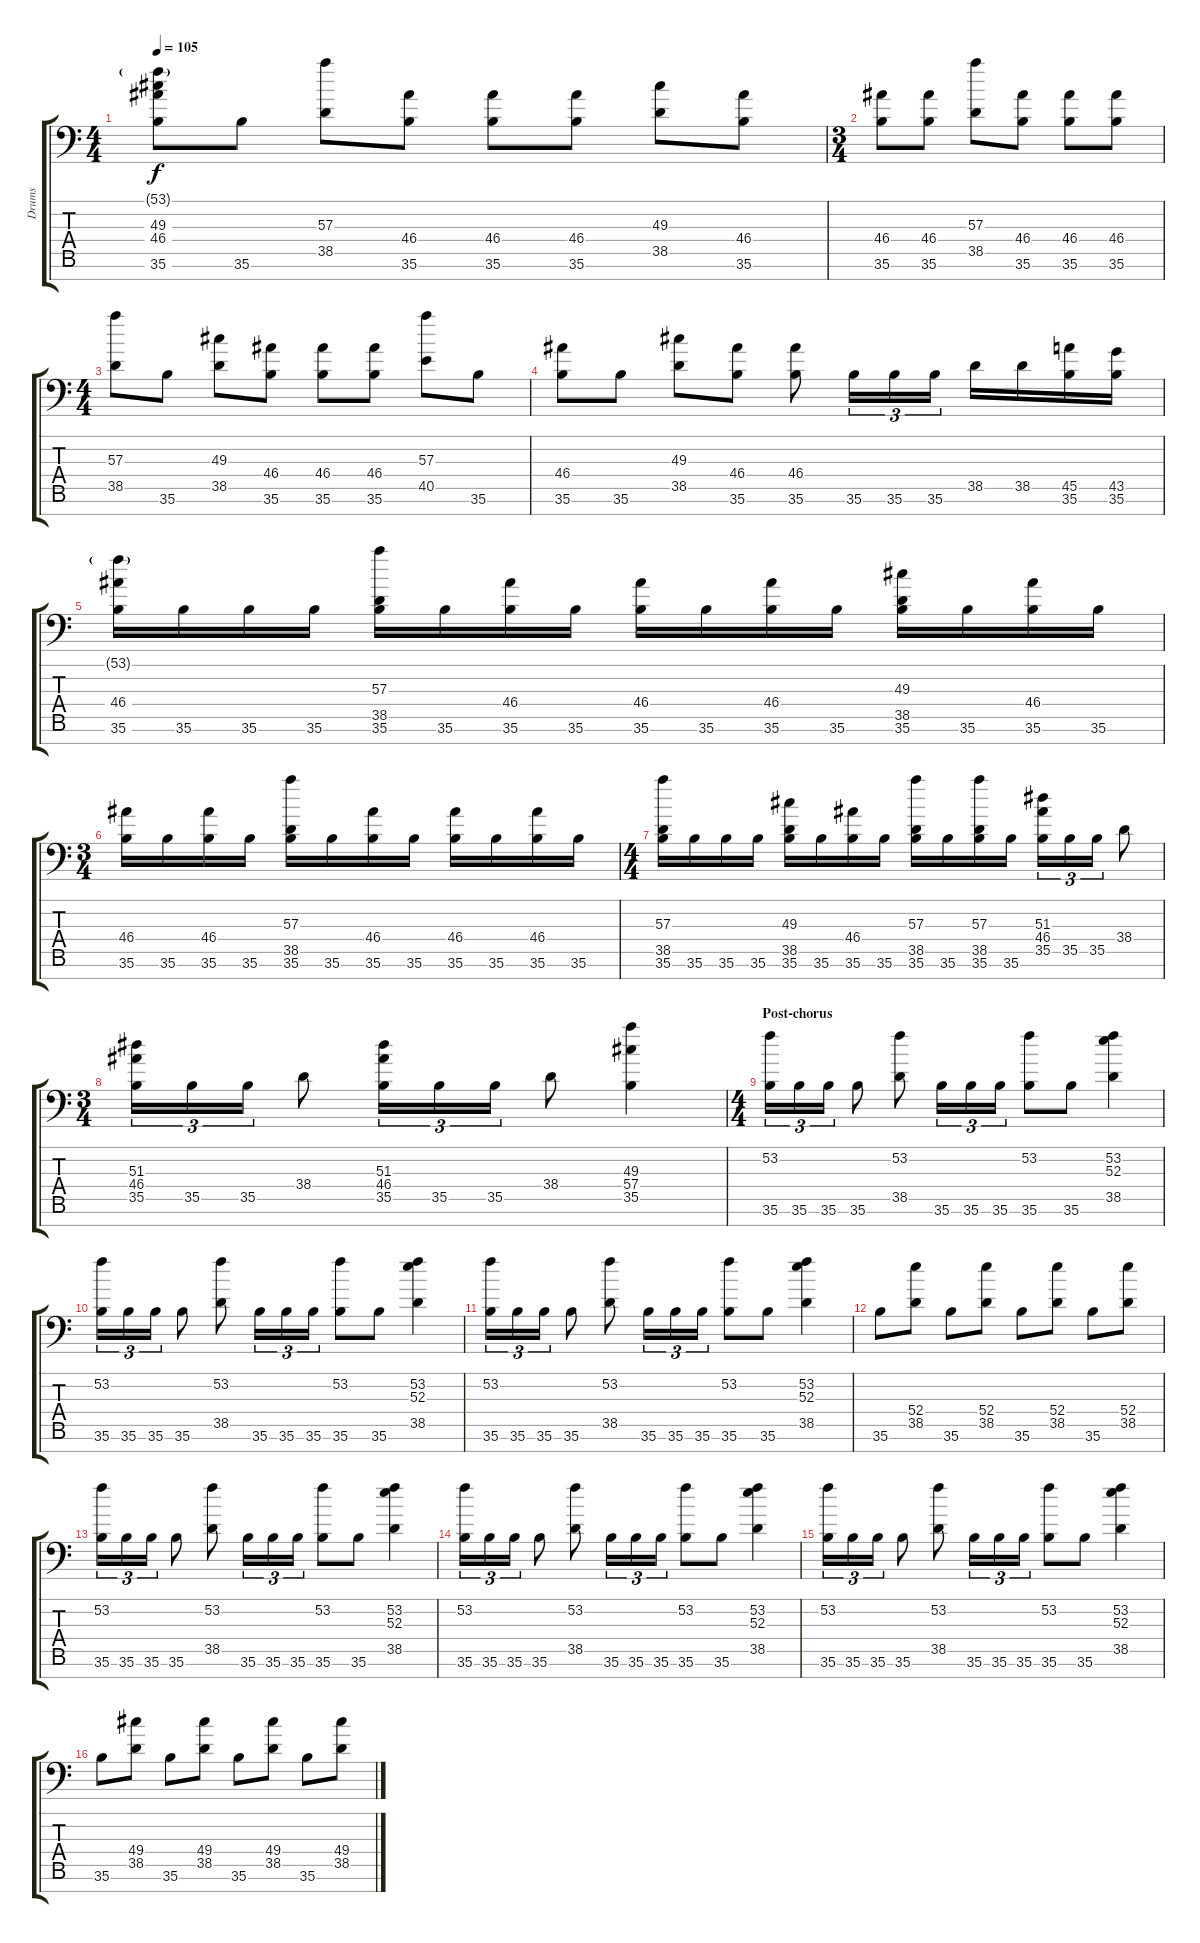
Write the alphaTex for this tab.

\track ("Drums" "Drums") {instrument acousticgrandpiano}
\staff {score tabs}
\tuning (C-1 C-1 C-1 C-1 C-1 C-1 C-1) {hide}
\ts (4 4)
\tempo 105
\clef f4
\ks c
(53.1{g} 49.3 46.4 35.6).8{dy f} 35.6.8 (57.3 38.5).8 (46.4 35.6).8 (46.4 35.6).8 (46.4 35.6).8 (49.3 38.5).8 (46.4 35.6).8 |
\ts (3 4)
(46.4 35.6).8 (46.4 35.6).8 (57.3 38.5).8 (46.4 35.6).8 (46.4 35.6).8 (46.4 35.6).8 |
\ts (4 4)
(57.3 38.5).8 35.6.8 (49.3 38.5).8 (46.4 35.6).8 (46.4 35.6).8 (46.4 35.6).8 (57.3 40.5).8 35.6.8 |
(46.4 35.6).8 35.6.8 (49.3 38.5).8 (46.4 35.6).8 (46.4 35.6).8 35.6.16{tu (3 2)} 35.6.16{tu (3 2)} 35.6.16{tu (3 2)} 38.5.16 38.5.16 (45.5 35.6).16 (43.5 35.6).16 |
(53.1{g} 46.4 35.6).16 35.6.16 35.6.16 35.6.16 (57.3 38.5 35.6).16 35.6.16 (46.4 35.6).16 35.6.16 (46.4 35.6).16 35.6.16 (46.4 35.6).16 35.6.16 (49.3 38.5 35.6).16 35.6.16 (46.4 35.6).16 35.6.16 |
\ts (3 4)
(46.4 35.6).16 35.6.16 (46.4 35.6).16 35.6.16 (57.3 38.5 35.6).16 35.6.16 (46.4 35.6).16 35.6.16 (46.4 35.6).16 35.6.16 (46.4 35.6).16 35.6.16 |
\ts (4 4)
(57.3 38.5 35.6).16 35.6.16 35.6.16 35.6.16 (49.3 38.5 35.6).16 35.6.16 (46.4 35.6).16 35.6.16 (57.3 38.5 35.6).16 35.6.16 (57.3 38.5 35.6).16 35.6.16 (51.3 46.4 35.5).16{tu (3 2)} 35.5.16{tu (3 2)} 35.5.16{tu (3 2)} 38.4.8 |
\ts (3 4)
(51.3 46.4 35.5).16{tu (3 2)} 35.5.16{tu (3 2)} 35.5.16{tu (3 2)} 38.4.8 (51.3 46.4 35.5).16{tu (3 2)} 35.5.16{tu (3 2)} 35.5.16{tu (3 2)} 38.4.8 (49.3 57.4 35.5).4 |
\ts (4 4)
\section ("" "Post-chorus")
(53.2 35.6).16{tu (3 2)} 35.6.16{tu (3 2)} 35.6.16{tu (3 2)} 35.6.8 (53.2 38.5).8 35.6.16{tu (3 2)} 35.6.16{tu (3 2)} 35.6.16{tu (3 2)} (53.2 35.6).8 35.6.8 (53.2 52.3 38.5).4 |
(53.2 35.6).16{tu (3 2)} 35.6.16{tu (3 2)} 35.6.16{tu (3 2)} 35.6.8 (53.2 38.5).8 35.6.16{tu (3 2)} 35.6.16{tu (3 2)} 35.6.16{tu (3 2)} (53.2 35.6).8 35.6.8 (53.2 52.3 38.5).4 |
(53.2 35.6).16{tu (3 2)} 35.6.16{tu (3 2)} 35.6.16{tu (3 2)} 35.6.8 (53.2 38.5).8 35.6.16{tu (3 2)} 35.6.16{tu (3 2)} 35.6.16{tu (3 2)} (53.2 35.6).8 35.6.8 (53.2 52.3 38.5).4 |
35.6.8 (52.4 38.5).8 35.6.8 (52.4 38.5).8 35.6.8 (52.4 38.5).8 35.6.8 (52.4 38.5).8 |
(53.2 35.6).16{tu (3 2)} 35.6.16{tu (3 2)} 35.6.16{tu (3 2)} 35.6.8 (53.2 38.5).8 35.6.16{tu (3 2)} 35.6.16{tu (3 2)} 35.6.16{tu (3 2)} (53.2 35.6).8 35.6.8 (53.2 52.3 38.5).4 |
(53.2 35.6).16{tu (3 2)} 35.6.16{tu (3 2)} 35.6.16{tu (3 2)} 35.6.8 (53.2 38.5).8 35.6.16{tu (3 2)} 35.6.16{tu (3 2)} 35.6.16{tu (3 2)} (53.2 35.6).8 35.6.8 (53.2 52.3 38.5).4 |
(53.2 35.6).16{tu (3 2)} 35.6.16{tu (3 2)} 35.6.16{tu (3 2)} 35.6.8 (53.2 38.5).8 35.6.16{tu (3 2)} 35.6.16{tu (3 2)} 35.6.16{tu (3 2)} (53.2 35.6).8 35.6.8 (53.2 52.3 38.5).4 |
35.6.8 (49.4 38.5).8 35.6.8 (49.4 38.5).8 35.6.8 (49.4 38.5).8 35.6.8 (49.4 38.5).8
